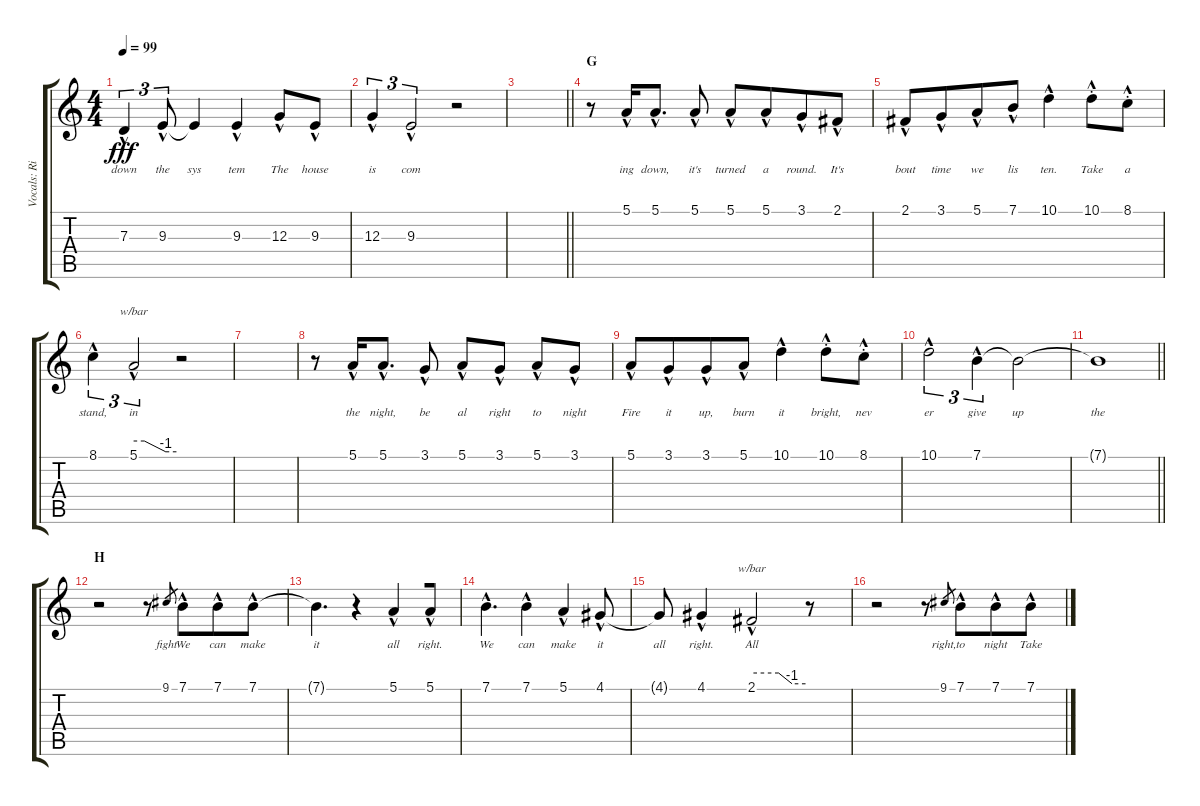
\track ("Vocals: Rik" "Vocals: Ri") {instrument lead2sawtooth}
\staff {score tabs}
\tuning (E4 B3 G3 D3 A2 E2) {hide}
\ts (4 4)
\tempo 99
\clef g2
\ks c
7.3{hac}.4{tu (3 2) lyrics (0 "down") lyrics (1 "") lyrics (2 "") lyrics (3 "") lyrics (4 "") dy fff} 9.3{hac}.8{tu (3 2) lyrics (0 "the") lyrics (1 "") lyrics (2 "") lyrics (3 "") lyrics (4 "")} 9.3{t}.4{lyrics (0 "sys") lyrics (1 "") lyrics (2 "") lyrics (3 "") lyrics (4 "")} 9.3{hac}.4{lyrics (0 "tem") lyrics (1 "") lyrics (2 "") lyrics (3 "") lyrics (4 "")} 12.3{hac}.8{lyrics (0 "The") lyrics (1 "") lyrics (2 "") lyrics (3 "") lyrics (4 "")} 9.3{hac}.8{lyrics (0 "house") lyrics (1 "") lyrics (2 "") lyrics (3 "") lyrics (4 "")} |
12.3{hac}.4{tu (3 2) lyrics (0 "is") lyrics (1 "") lyrics (2 "") lyrics (3 "") lyrics (4 "")} 9.3{hac}.2{tu (3 2) lyrics (0 "com") lyrics (1 "") lyrics (2 "") lyrics (3 "") lyrics (4 "")} r.2 |
\barLineRight lightlight
|
\section ("" "G")
r.8 5.1{hac}.16{lyrics (0 "ing") lyrics (1 "") lyrics (2 "") lyrics (3 "") lyrics (4 "")} 5.1{hac}.8{d lyrics (0 "down,") lyrics (1 "") lyrics (2 "") lyrics (3 "") lyrics (4 "")} 5.1{hac}.8{lyrics (0 "it's") lyrics (1 "") lyrics (2 "") lyrics (3 "") lyrics (4 "")} 5.1{hac}.8{lyrics (0 "turned") lyrics (1 "") lyrics (2 "") lyrics (3 "") lyrics (4 "")} 5.1{hac}.8{lyrics (0 "a") lyrics (1 "") lyrics (2 "") lyrics (3 "") lyrics (4 "") beam merge} 3.1{hac}.8{lyrics (0 "round.") lyrics (1 "") lyrics (2 "") lyrics (3 "") lyrics (4 "")} 2.1{hac}.8{lyrics (0 "It's") lyrics (1 "") lyrics (2 "") lyrics (3 "") lyrics (4 "")} |
2.1{hac}.8{lyrics (0 "bout") lyrics (1 "") lyrics (2 "") lyrics (3 "") lyrics (4 "")} 3.1{hac}.8{lyrics (0 "time") lyrics (1 "") lyrics (2 "") lyrics (3 "") lyrics (4 "") beam merge} 5.1{hac}.8{lyrics (0 "we") lyrics (1 "") lyrics (2 "") lyrics (3 "") lyrics (4 "")} 7.1{hac}.8{lyrics (0 "lis") lyrics (1 "") lyrics (2 "") lyrics (3 "") lyrics (4 "")} 10.1{hac}.4{lyrics (0 "ten.") lyrics (1 "") lyrics (2 "") lyrics (3 "") lyrics (4 "")} 10.1{hac st}.8{lyrics (0 "Take") lyrics (1 "") lyrics (2 "") lyrics (3 "") lyrics (4 "")} 8.1{hac st}.8{lyrics (0 "a") lyrics (1 "") lyrics (2 "") lyrics (3 "") lyrics (4 "")} |
8.1{hac}.4{tu (3 2) lyrics (0 "stand,") lyrics (1 "") lyrics (2 "") lyrics (3 "") lyrics (4 "")} 5.1{hac}.2{tu (3 2) tbe (custom default 0 0 15 0 45 -4 60 -4) lyrics (0 "in") lyrics (1 "") lyrics (2 "") lyrics (3 "") lyrics (4 "")} r.2 |
|
r.8 5.1{hac}.16{lyrics (0 "the") lyrics (1 "") lyrics (2 "") lyrics (3 "") lyrics (4 "")} 5.1{hac}.8{d lyrics (0 "night,") lyrics (1 "") lyrics (2 "") lyrics (3 "") lyrics (4 "")} 3.1{hac}.8{lyrics (0 "be") lyrics (1 "") lyrics (2 "") lyrics (3 "") lyrics (4 "")} 5.1{hac}.8{lyrics (0 "al") lyrics (1 "") lyrics (2 "") lyrics (3 "") lyrics (4 "")} 3.1{hac}.8{lyrics (0 "right") lyrics (1 "") lyrics (2 "") lyrics (3 "") lyrics (4 "")} 5.1{hac}.8{lyrics (0 "to") lyrics (1 "") lyrics (2 "") lyrics (3 "") lyrics (4 "")} 3.1{hac}.8{lyrics (0 "night") lyrics (1 "") lyrics (2 "") lyrics (3 "") lyrics (4 "")} |
5.1{hac}.8{lyrics (0 "Fire") lyrics (1 "") lyrics (2 "") lyrics (3 "") lyrics (4 "")} 3.1{hac}.8{lyrics (0 "it") lyrics (1 "") lyrics (2 "") lyrics (3 "") lyrics (4 "") beam merge} 3.1{hac}.8{lyrics (0 "up,") lyrics (1 "") lyrics (2 "") lyrics (3 "") lyrics (4 "")} 5.1{hac}.8{lyrics (0 "burn") lyrics (1 "") lyrics (2 "") lyrics (3 "") lyrics (4 "")} 10.1{hac}.4{lyrics (0 "it") lyrics (1 "") lyrics (2 "") lyrics (3 "") lyrics (4 "")} 10.1{hac st}.8{lyrics (0 "bright,") lyrics (1 "") lyrics (2 "") lyrics (3 "") lyrics (4 "")} 8.1{hac st}.8{lyrics (0 "nev") lyrics (1 "") lyrics (2 "") lyrics (3 "") lyrics (4 "")} |
10.1{hac}.2{tu (3 2) lyrics (0 "er") lyrics (1 "") lyrics (2 "") lyrics (3 "") lyrics (4 "")} 7.1{hac}.4{tu (3 2) lyrics (0 "give") lyrics (1 "") lyrics (2 "") lyrics (3 "") lyrics (4 "")} 7.1{t}.2{lyrics (0 "up") lyrics (1 "") lyrics (2 "") lyrics (3 "") lyrics (4 "")} |
\barLineRight lightlight
7.1{t}.1{lyrics (0 "the") lyrics (1 "") lyrics (2 "") lyrics (3 "") lyrics (4 "")} |
\section ("" "H")
r.2{balance 0} r.8 9.1.8{lyrics (0 "fight") lyrics (1 "") lyrics (2 "") lyrics (3 "") lyrics (4 "") gr} 7.1{hac}.8{lyrics (0 "We") lyrics (1 "") lyrics (2 "") lyrics (3 "") lyrics (4 "") beam merge} 7.1{hac}.8{lyrics (0 "can") lyrics (1 "") lyrics (2 "") lyrics (3 "") lyrics (4 "")} 7.1{hac}.8{lyrics (0 "make") lyrics (1 "") lyrics (2 "") lyrics (3 "") lyrics (4 "")} |
7.1{t}.4{d lyrics (0 "it") lyrics (1 "") lyrics (2 "") lyrics (3 "") lyrics (4 "")} r.4 5.1{hac}.4{lyrics (0 "all") lyrics (1 "") lyrics (2 "") lyrics (3 "") lyrics (4 "") beam merge} 5.1{hac}.8{lyrics (0 "right.") lyrics (1 "") lyrics (2 "") lyrics (3 "") lyrics (4 "")} |
7.1{hac}.4{d lyrics (0 "We") lyrics (1 "") lyrics (2 "") lyrics (3 "") lyrics (4 "")} 7.1{hac}.4{lyrics (0 "can") lyrics (1 "") lyrics (2 "") lyrics (3 "") lyrics (4 "")} 5.1{hac}.4{lyrics (0 "make") lyrics (1 "") lyrics (2 "") lyrics (3 "") lyrics (4 "")} 4.1{hac}.8{lyrics (0 "it") lyrics (1 "") lyrics (2 "") lyrics (3 "") lyrics (4 "")} |
4.1{t}.8{lyrics (0 "all") lyrics (1 "") lyrics (2 "") lyrics (3 "") lyrics (4 "")} 4.1{hac}.4{lyrics (0 "right.") lyrics (1 "") lyrics (2 "") lyrics (3 "") lyrics (4 "")} 2.1{hac}.2{tbe (custom default 0 0 30 0 45 -4 60 -4) lyrics (0 "All") lyrics (1 "") lyrics (2 "") lyrics (3 "") lyrics (4 "")} r.8 |
r.2 r.8 9.1.8{lyrics (0 "right,") lyrics (1 "") lyrics (2 "") lyrics (3 "") lyrics (4 "") gr} 7.1{hac}.8{lyrics (0 "to") lyrics (1 "") lyrics (2 "") lyrics (3 "") lyrics (4 "") beam merge} 7.1{hac}.8{lyrics (0 "night") lyrics (1 "") lyrics (2 "") lyrics (3 "") lyrics (4 "")} 7.1{hac}.8{lyrics (0 "Take") lyrics (1 "") lyrics (2 "") lyrics (3 "") lyrics (4 "")}
